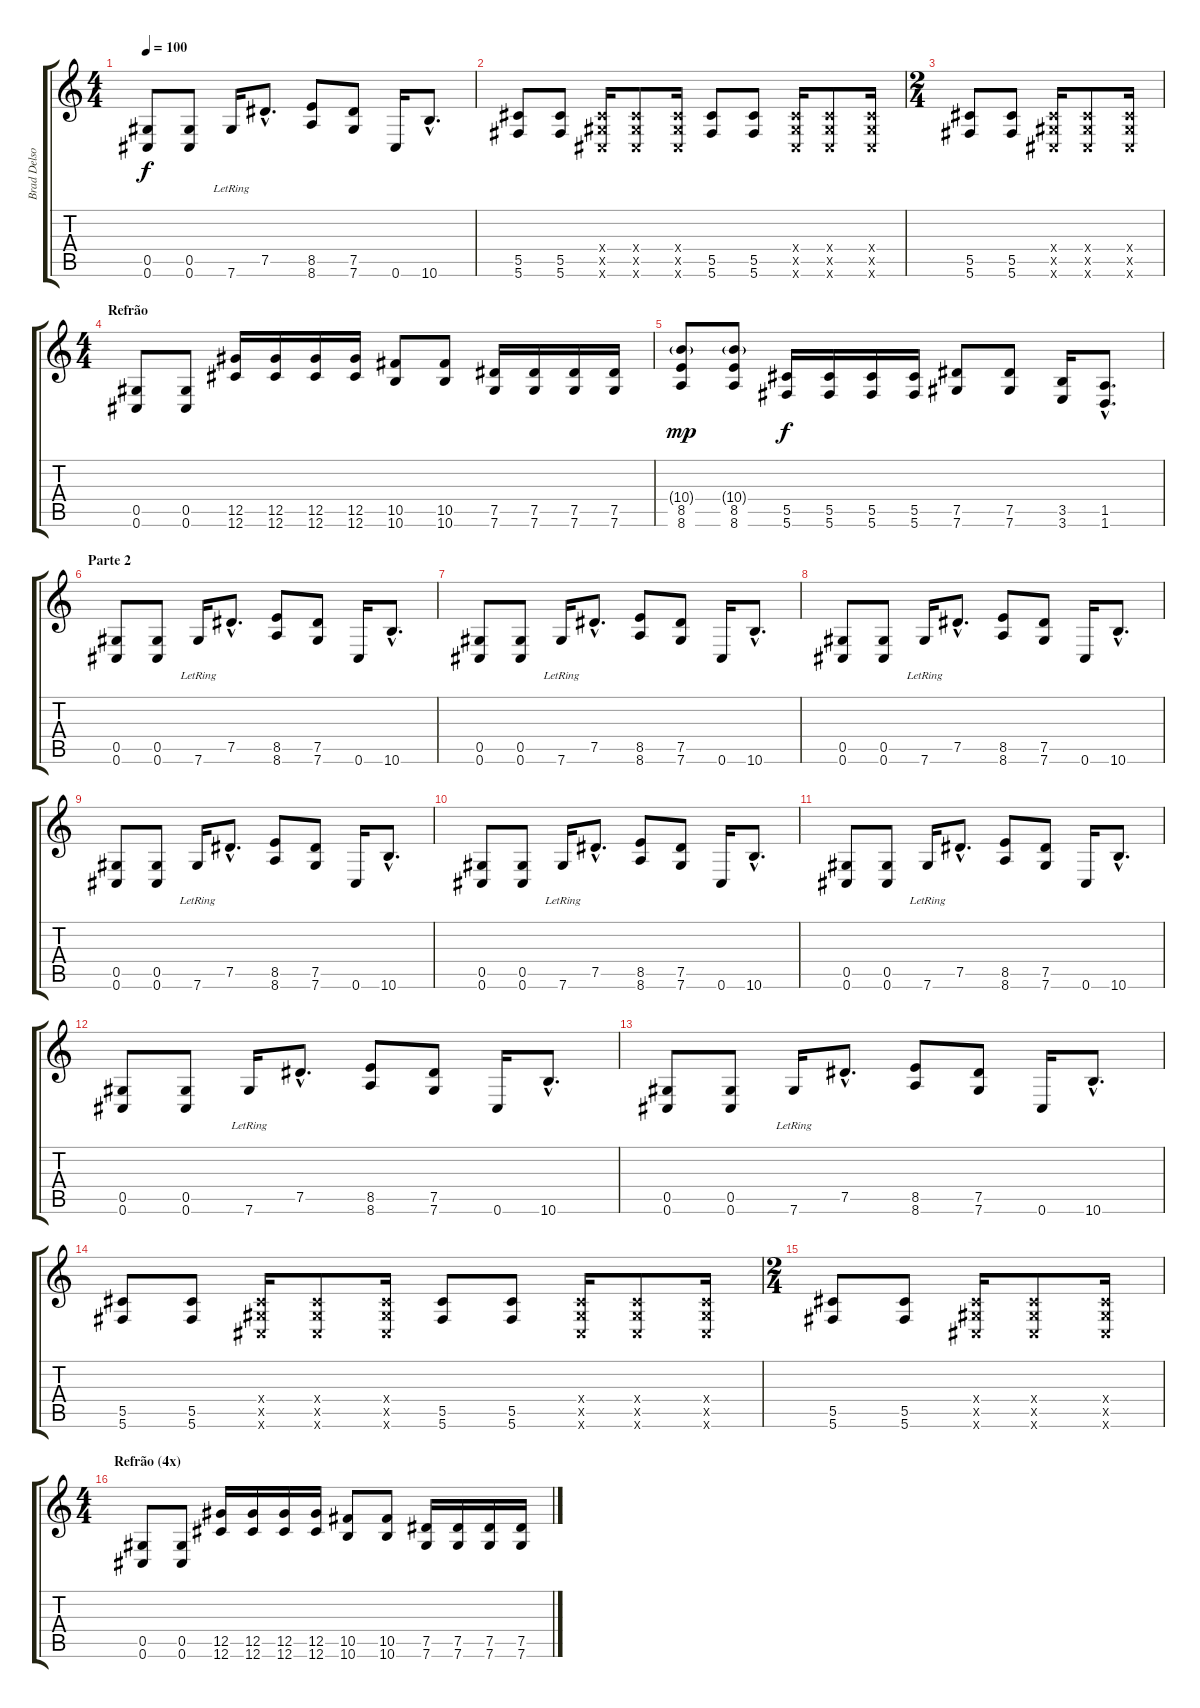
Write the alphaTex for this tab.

\track ("Brad Delson" "Brad Delso") {instrument distortionguitar}
\staff {score tabs}
\tuning (Eb4 Bb3 Gb3 Db3 Ab2 Db2) {hide}
\ts (4 4)
\tempo 100
\clef g2
\ks c
(0.5 0.6).8{dy f} (0.5 0.6).8 7.6{lr}.16 7.5{hac}.8{d} (8.5 8.6).8 (7.5 7.6).8 0.6.16 10.6{hac}.8{d} |
(5.5 5.6).8 (5.5 5.6).8 (0.4{x} 0.5{x} 0.6{x}).16 (0.4{x} 0.5{x} 0.6{x}).8 (0.4{x} 0.5{x} 0.6{x}).16 (5.5 5.6).8 (5.5 5.6).8 (0.4{x} 0.5{x} 0.6{x}).16 (0.4{x} 0.5{x} 0.6{x}).8 (0.4{x} 0.5{x} 0.6{x}).16 |
\ts (2 4)
(5.5 5.6).8 (5.5 5.6).8 (0.4{x} 0.5{x} 0.6{x}).16 (0.4{x} 0.5{x} 0.6{x}).8 (0.4{x} 0.5{x} 0.6{x}).16 |
\ts (4 4)
\section ("" "Refrão")
(0.5 0.6).8 (0.5 0.6).8 (12.5 12.6).16 (12.5 12.6).16 (12.5 12.6).16 (12.5 12.6).16 (10.5 10.6).8 (10.5 10.6).8 (7.5 7.6).16 (7.5 7.6).16 (7.5 7.6).16 (7.5 7.6).16 |
(10.4{g} 8.5 8.6).8{dy mp} (10.4{g} 8.5 8.6).8 (5.5 5.6).16{dy f} (5.5 5.6).16 (5.5 5.6).16 (5.5 5.6).16 (7.5 7.6).8 (7.5 7.6).8 (3.5 3.6).16 (1.5{hac} 1.6{hac}).8{d} |
\section ("" "Parte 2")
(0.5 0.6).8 (0.5 0.6).8 7.6{lr}.16 7.5{hac}.8{d} (8.5 8.6).8 (7.5 7.6).8 0.6.16 10.6{hac}.8{d} |
(0.5 0.6).8 (0.5 0.6).8 7.6{lr}.16 7.5{hac}.8{d} (8.5 8.6).8 (7.5 7.6).8 0.6.16 10.6{hac}.8{d} |
(0.5 0.6).8 (0.5 0.6).8 7.6{lr}.16 7.5{hac}.8{d} (8.5 8.6).8 (7.5 7.6).8 0.6.16 10.6{hac}.8{d} |
(0.5 0.6).8 (0.5 0.6).8 7.6{lr}.16 7.5{hac}.8{d} (8.5 8.6).8 (7.5 7.6).8 0.6.16 10.6{hac}.8{d} |
(0.5 0.6).8 (0.5 0.6).8 7.6{lr}.16 7.5{hac}.8{d} (8.5 8.6).8 (7.5 7.6).8 0.6.16 10.6{hac}.8{d} |
(0.5 0.6).8 (0.5 0.6).8 7.6{lr}.16 7.5{hac}.8{d} (8.5 8.6).8 (7.5 7.6).8 0.6.16 10.6{hac}.8{d} |
(0.5 0.6).8 (0.5 0.6).8 7.6{lr}.16 7.5{hac}.8{d} (8.5 8.6).8 (7.5 7.6).8 0.6.16 10.6{hac}.8{d} |
(0.5 0.6).8 (0.5 0.6).8 7.6{lr}.16 7.5{hac}.8{d} (8.5 8.6).8 (7.5 7.6).8 0.6.16 10.6{hac}.8{d} |
(5.5 5.6).8 (5.5 5.6).8 (0.4{x} 0.5{x} 0.6{x}).16 (0.4{x} 0.5{x} 0.6{x}).8 (0.4{x} 0.5{x} 0.6{x}).16 (5.5 5.6).8 (5.5 5.6).8 (0.4{x} 0.5{x} 0.6{x}).16 (0.4{x} 0.5{x} 0.6{x}).8 (0.4{x} 0.5{x} 0.6{x}).16 |
\ts (2 4)
(5.5 5.6).8 (5.5 5.6).8 (0.4{x} 0.5{x} 0.6{x}).16 (0.4{x} 0.5{x} 0.6{x}).8 (0.4{x} 0.5{x} 0.6{x}).16 |
\ts (4 4)
\section ("" "Refrão (4x)")
(0.5 0.6).8 (0.5 0.6).8 (12.5 12.6).16 (12.5 12.6).16 (12.5 12.6).16 (12.5 12.6).16 (10.5 10.6).8 (10.5 10.6).8 (7.5 7.6).16 (7.5 7.6).16 (7.5 7.6).16 (7.5 7.6).16
